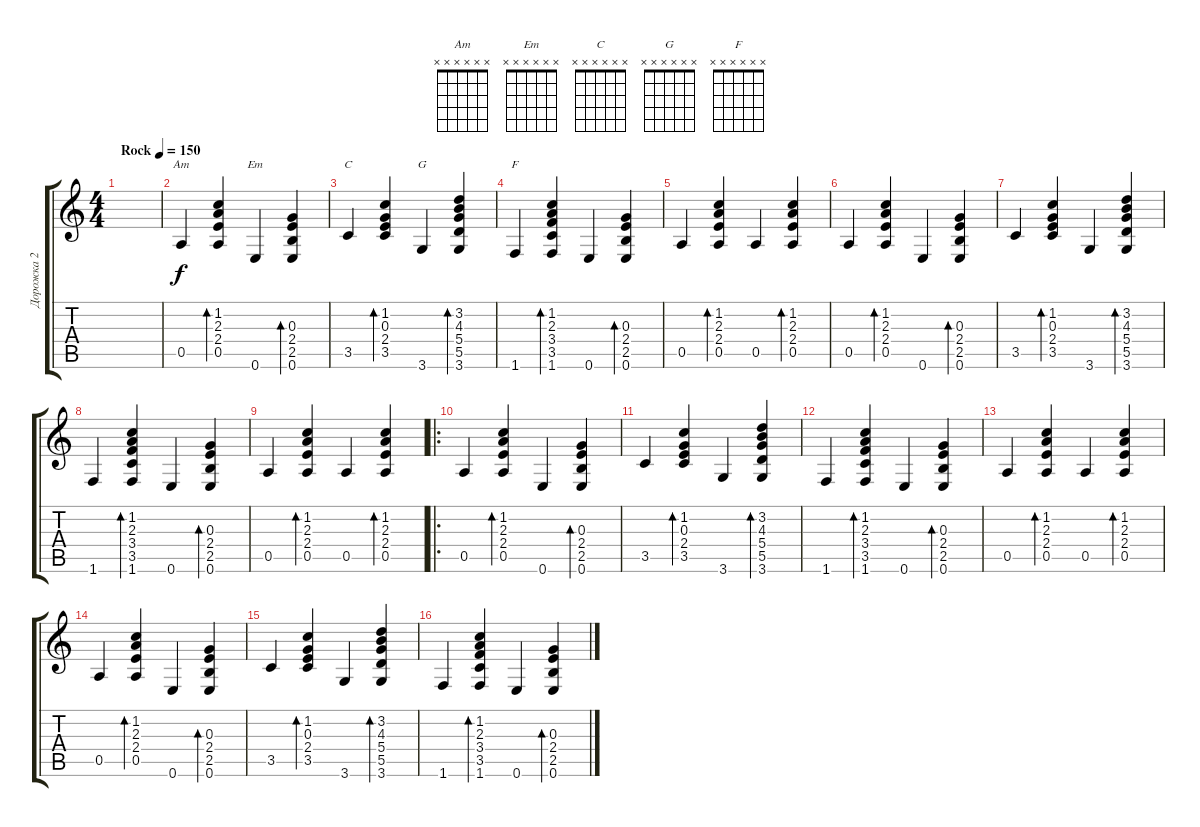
\track ("Дорожка 2" "Дорожка 2") {instrument acousticguitarsteel}
\staff {score tabs}
\tuning (E4 B3 G3 D3 A2 E2) {hide}
\chord ("Am" x x x x x x)
\chord ("Em" x x x x x x)
\chord ("C" x x x x x x)
\chord ("G" x x x x x x)
\chord ("F" x x x x x x)
\ts (4 4)
\tempo (150 "Rock")
\clef g2
\ks c
|
0.5.4{ch "Am"} (1.2 2.3 2.4 0.5).4{bd 60} 0.6.4{ch "Em"} (0.3 2.4 2.5 0.6).4{bd 60} |
3.5.4{ch "C"} (1.2 0.3 2.4 3.5).4{bd 60} 3.6.4{ch "G"} (3.2 4.3 5.4 5.5 3.6).4{bd 60} |
1.6.4{ch "F"} (1.2 2.3 3.4 3.5 1.6).4{bd 60} 0.6.4 (0.3 2.4 2.5 0.6).4{bd 60} |
0.5.4 (1.2 2.3 2.4 0.5).4{bd 60} 0.5.4 (1.2 2.3 2.4 0.5).4{bd 60} |
0.5.4 (1.2 2.3 2.4 0.5).4{bd 60} 0.6.4 (0.3 2.4 2.5 0.6).4{bd 60} |
3.5.4 (1.2 0.3 2.4 3.5).4{bd 60} 3.6.4 (3.2 4.3 5.4 5.5 3.6).4{bd 60} |
1.6.4 (1.2 2.3 3.4 3.5 1.6).4{bd 60} 0.6.4 (0.3 2.4 2.5 0.6).4{bd 60} |
0.5.4 (1.2 2.3 2.4 0.5).4{bd 60} 0.5.4 (1.2 2.3 2.4 0.5).4{bd 60} |
\ro
0.5.4 (1.2 2.3 2.4 0.5).4{bd 60} 0.6.4 (0.3 2.4 2.5 0.6).4{bd 60} |
3.5.4 (1.2 0.3 2.4 3.5).4{bd 60} 3.6.4 (3.2 4.3 5.4 5.5 3.6).4{bd 60} |
1.6.4 (1.2 2.3 3.4 3.5 1.6).4{bd 60} 0.6.4 (0.3 2.4 2.5 0.6).4{bd 60} |
0.5.4 (1.2 2.3 2.4 0.5).4{bd 60} 0.5.4 (1.2 2.3 2.4 0.5).4{bd 60} |
0.5.4 (1.2 2.3 2.4 0.5).4{bd 60} 0.6.4 (0.3 2.4 2.5 0.6).4{bd 60} |
3.5.4 (1.2 0.3 2.4 3.5).4{bd 60} 3.6.4 (3.2 4.3 5.4 5.5 3.6).4{bd 60} |
1.6.4 (1.2 2.3 3.4 3.5 1.6).4{bd 60} 0.6.4 (0.3 2.4 2.5 0.6).4{bd 60}
